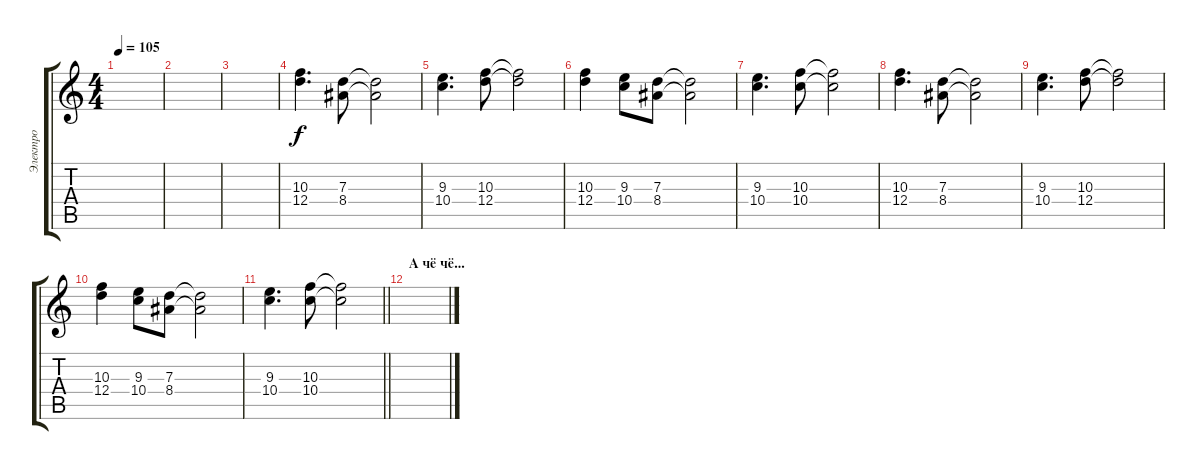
\track ("Электро" "Электро") {instrument distortionguitar}
\staff {score tabs}
\tuning (E4 B3 G3 D3 A2 E2) {hide}
\ts (4 4)
\tempo 105
\clef g2
\ks c
|
|
|
(10.3 12.4).4{d} (7.3 8.4).8 (7.3{t} 8.4{t}).2 |
(9.3 10.4).4{d} (10.3 12.4).8 (10.3{t} 12.4{t}).2 |
(10.3 12.4).4 (9.3 10.4).8 (7.3 8.4).8 (7.3{t} 8.4{t}).2 |
(9.3 10.4).4{d} (10.3 10.4).8 (10.3{t} 10.4{t}).2 |
(10.3 12.4).4{d} (7.3 8.4).8 (7.3{t} 8.4{t}).2 |
(9.3 10.4).4{d} (10.3 12.4).8 (10.3{t} 12.4{t}).2 |
(10.3 12.4).4 (9.3 10.4).8 (7.3 8.4).8 (7.3{t} 8.4{t}).2 |
\barLineRight lightlight
(9.3 10.4).4{d} (10.3 10.4).8 (10.3{t} 10.4{t}).2 |
\section ("" "А чё чё...")
